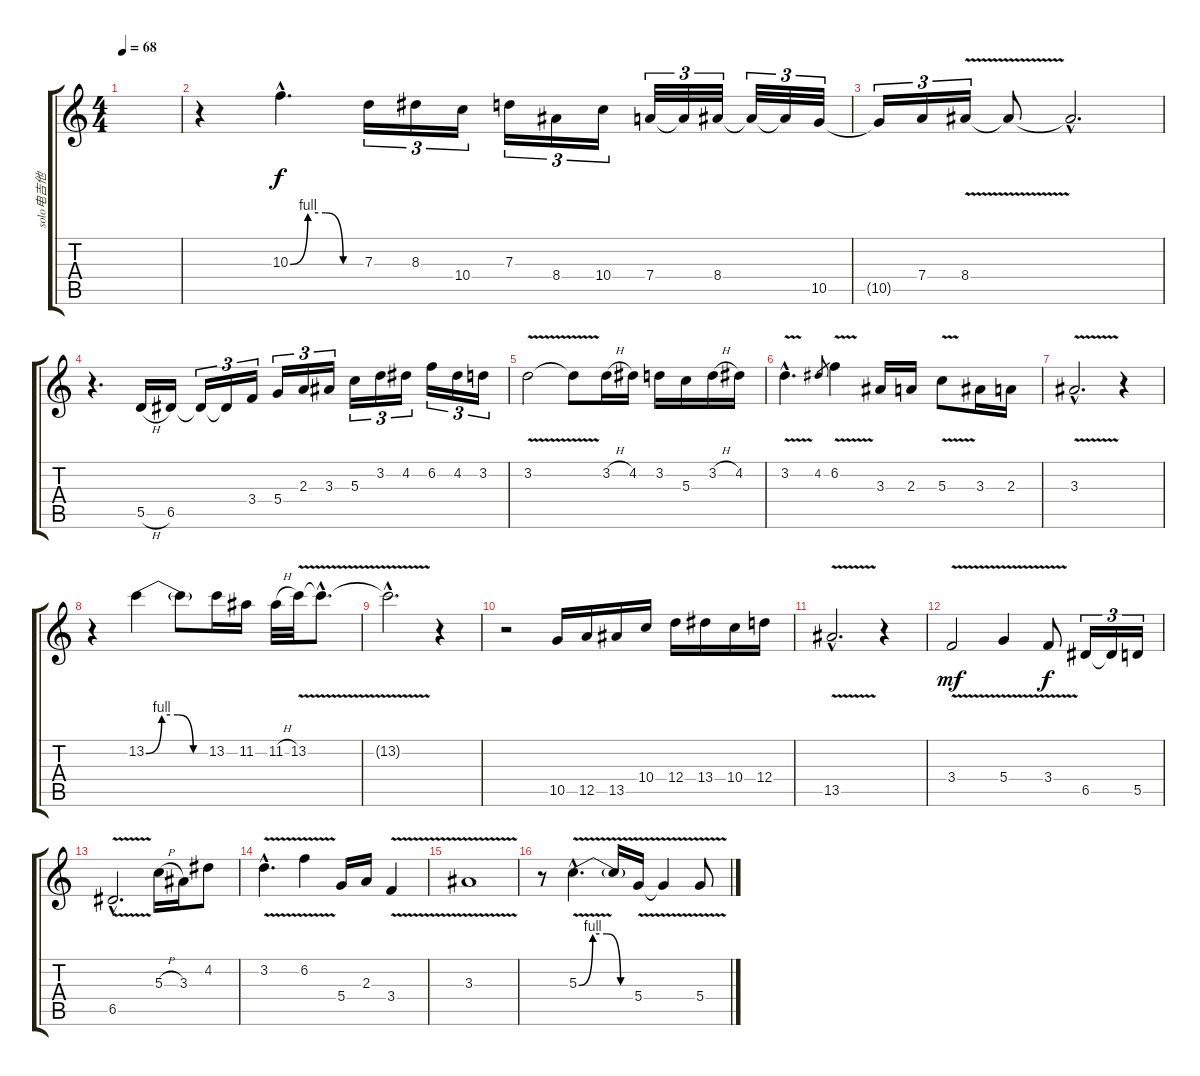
\track ("solo电吉他" "solo电吉他") {instrument overdrivenguitar}
\staff {score tabs}
\tuning (E4 B3 G3 D3 A2 E2) {hide}
\ts (4 4)
\tempo 68
\clef g2
\ks c
|
r.4 10.3{be (custom 0 0 15 4 30 4 45 0 60 0) hac}.4{d} 7.3.16{tu (3 2)} 8.3.16{tu (3 2)} 10.4.16{tu (3 2)} 7.3.16{tu (3 2)} 8.4.16{tu (3 2)} 10.4.16{tu (3 2)} 7.4.32{tu (3 2)} 7.4{t}.32{tu (3 2)} 8.4.32{tu (3 2)} 8.4{t}.32{tu (3 2)} 8.4{t}.32{tu (3 2)} 10.5.32{tu (3 2)} |
10.5{t}.16{tu (3 2)} 7.4.16{tu (3 2)} 8.4{v}.16{tu (3 2)} 8.4{t}.8 8.4{hac t}.2{d} |
r.4{d} 5.5{h}.16 6.5.16 6.5{t}.16{tu (3 2)} 6.5{t}.16{tu (3 2)} 3.4.16{tu (3 2)} 5.4.16{tu (3 2)} 2.3.16{tu (3 2)} 3.3.16{tu (3 2)} 5.3.16{tu (3 2)} 3.2.16{tu (3 2)} 4.2.16{tu (3 2)} 6.2.16{tu (3 2)} 4.2.16{tu (3 2)} 3.2.16{tu (3 2)} |
3.2{v}.2 3.2{t}.8 3.2{h}.16 4.2.16 3.2.16 5.3.16 3.2{h}.16 4.2.16 |
3.2{v hac}.4{d} 4.2.8{gr} 6.2{v}.4 3.3.16 2.3.16 5.3{v}.8 3.3.16 2.3.16 |
3.3{v hac}.2{d} r.4 |
r.4 13.2{be (custom 0 0 15 4 30 4 45 0 60 0)}.4 13.2{t}.8 13.2.16 11.2.16 11.2{h}.32 13.2{v}.32 13.2{v hac t}.8{d} |
13.2{v hac t}.2{d} r.4 |
r.2 10.5.16 12.5.16 13.5.16 10.4.16 12.4.16 13.4.16 10.4.16 12.4.16 |
13.5{v hac}.2{d} r.4 |
3.4{v}.2{dy mf} 5.4{v}.4 3.4{v}.8{dy f} 6.5.16{tu (3 2)} 6.5{t}.16{tu (3 2)} 5.5.16{tu (3 2)} |
6.5{v hac}.2{d} 5.3{h}.16 3.3.16 4.2.8 |
3.2{v hac}.4{d} 6.2{v}.4 5.4.16 2.3.16 3.4{v}.4 |
3.3{v}.1 |
r.8 5.3{be (custom 0 0 15 4 30 4 45 0 60 0) v hac}.4{d} 5.3{t}.16 5.4{v}.16 5.4{t}.4 5.4{v}.8
